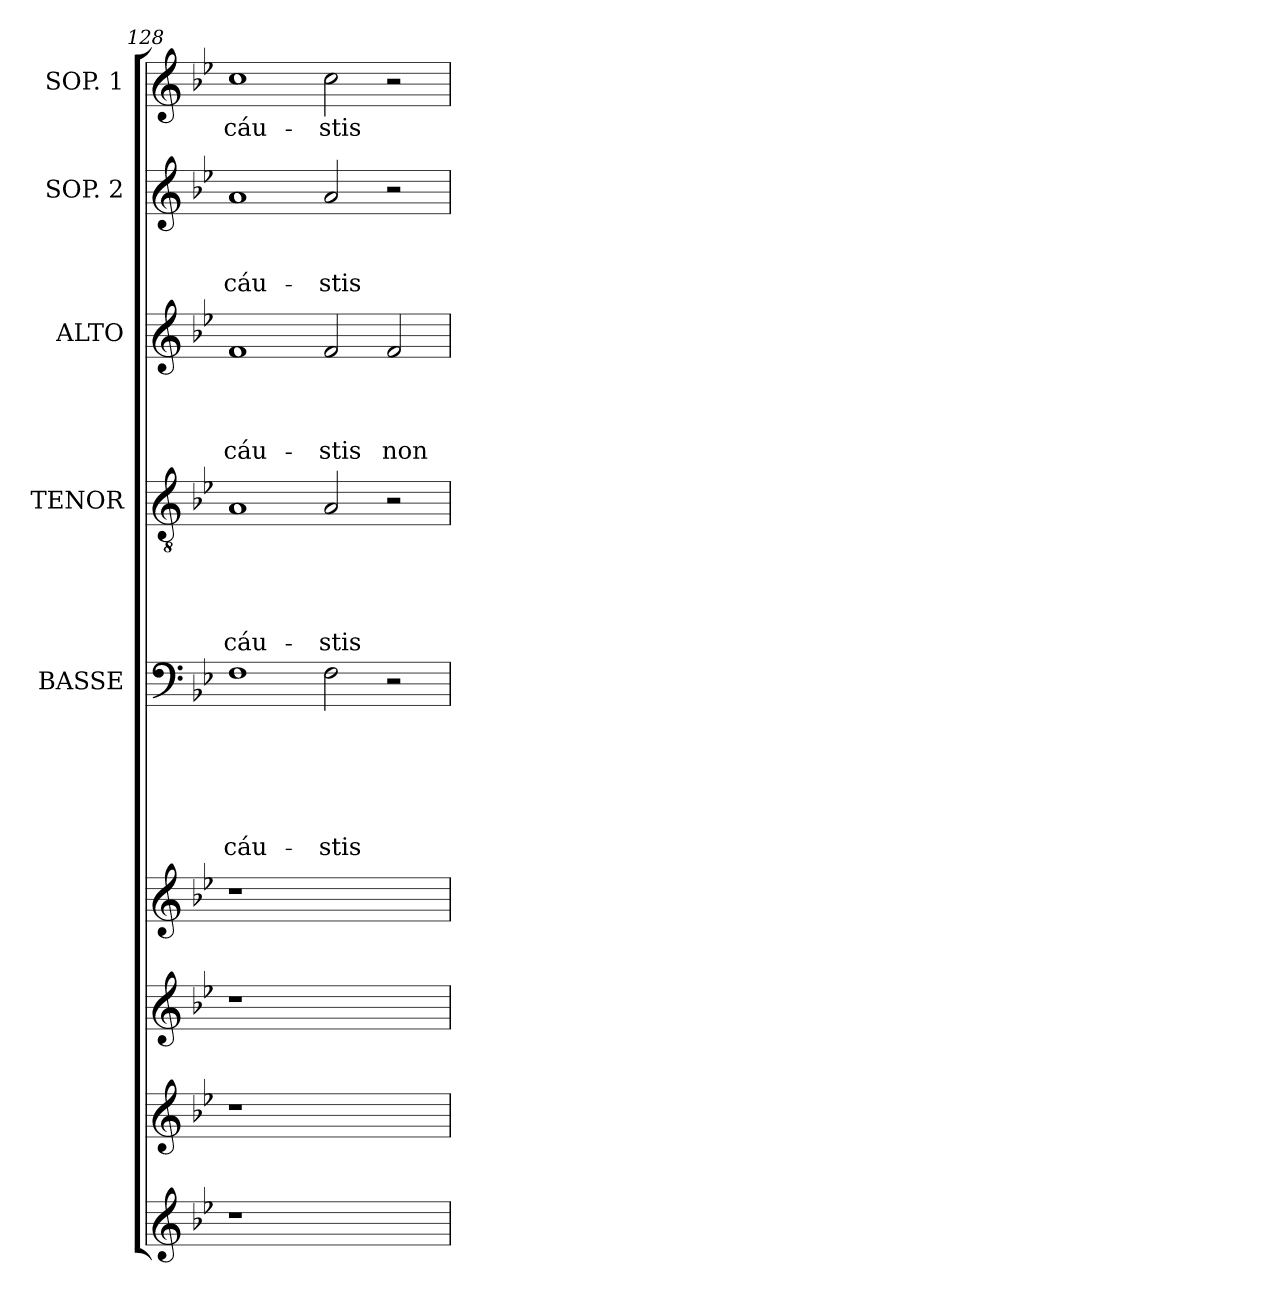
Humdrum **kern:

**kern	**kern	**kern	**kern	**kern	**text	**text	**text	**text	**text	**text	**kern	**text	**text	**text	**text	**text	**kern	**text	**text	**text	**text	**kern	**text	**text	**text	**kern	**text
*part9	*part8	*part7	*part6	*part5	*part5	*part5	*part5	*part5	*part5	*part5	*part4	*part4	*part4	*part4	*part4	*part4	*part3	*part3	*part3	*part3	*part3	*part2	*part2	*part2	*part2	*part1	*part1
*staff9	*staff8	*staff7	*staff6	*staff5	*staff5	*staff5	*staff5	*staff5	*staff5	*staff5	*staff4	*staff4	*staff4	*staff4	*staff4	*staff4	*staff3	*staff3	*staff3	*staff3	*staff3	*staff2	*staff2	*staff2	*staff2	*staff1	*staff1
*	*	*	*	*I"BASSE	*	*	*	*	*	*	*I"TENOR	*	*	*	*	*	*I"ALTO	*	*	*	*	*I"SOP. 2	*	*	*	*I"SOP. 1	*
*	*	*	*	*I'BAS.	*	*	*	*	*	*	*I'TEN.	*	*	*	*	*	*I'ALT.	*	*	*	*	*I'SOP. 2	*	*	*	*I'SOP. 1	*
*clefG2	*clefG2	*clefG2	*clefG2	*clefF4	*	*	*	*	*	*	*clefGv2	*	*	*	*	*	*clefG2	*	*	*	*	*clefG2	*	*	*	*clefG2	*
*k[b-e-]	*k[b-e-]	*k[b-e-]	*k[b-e-]	*k[b-e-]	*	*	*	*	*	*	*k[b-e-]	*	*	*	*	*	*k[b-e-]	*	*	*	*	*k[b-e-]	*	*	*	*k[b-e-]	*
*B-:	*B-:	*B-:	*B-:	*B-:	*	*	*	*	*	*	*B-:	*	*	*	*	*	*B-:	*	*	*	*	*B-:	*	*	*	*B-:	*
=128	=128	=128	=128	=128	=128	=128	=128	=128	=128	=128	=128	=128	=128	=128	=128	=128	=128	=128	=128	=128	=128	=128	=128	=128	=128	=128	=128
!	!	!	!	!	!	!	!	!	!	!LO:LY:b	!	!	!	!	!	!LO:LY:b	!	!	!	!	!LO:LY:b	!	!	!	!LO:LY:b	!	!LO:LY:b
1r	1r	1r	1r	1F	.	.	.	.	.	-cáu-	1A	.	.	.	.	-cáu-	1f	.	.	.	-cáu-	1a	.	.	-cáu-	1cc	-cáu-
!	!	!	!	!	!	!	!	!	!	!LO:LY:b	!	!	!	!	!	!LO:LY:b	!	!	!	!	!LO:LY:b	!	!	!	!LO:LY:b	!	!LO:LY:b
1ryy	1ryy	1ryy	1ryy	2F\	.	.	.	.	.	-stis	2A/	.	.	.	.	-stis	2f/	.	.	.	-stis	2a/	.	.	-stis	2cc\	-stis
!	!	!	!	!	!	!	!	!	!	!	!	!	!	!	!	!	!	!	!	!	!LO:LY:b	!	!	!	!	!	!
.	.	.	.	2r	.	.	.	.	.	.	2r	.	.	.	.	.	2f/	.	.	.	non	2r	.	.	.	2r	.
=	=	=	=	=	=	=	=	=	=	=	=	=	=	=	=	=	=	=	=	=	=	=	=	=	=	=	=
*-	*-	*-	*-	*-	*-	*-	*-	*-	*-	*-	*-	*-	*-	*-	*-	*-	*-	*-	*-	*-	*-	*-	*-	*-	*-	*-	*-
